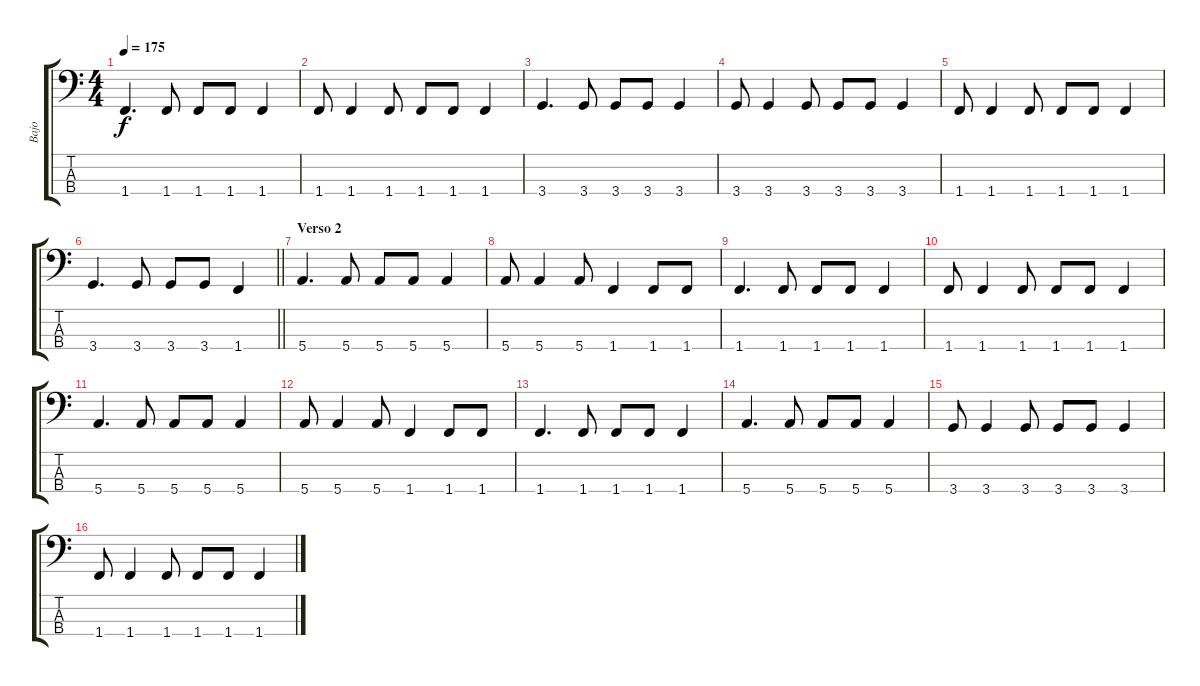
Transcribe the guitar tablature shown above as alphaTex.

\track ("Bajo" "Bajo") {instrument electricbassfinger}
\staff {score tabs}
\tuning (G2 D2 A1 E1) {hide}
\ts (4 4)
\tempo 175
\clef f4
\ks c
1.4.4{d dy f} 1.4.8 1.4.8 1.4.8 1.4.4 |
1.4.8 1.4.4 1.4.8 1.4.8 1.4.8 1.4.4 |
3.4.4{d} 3.4.8 3.4.8 3.4.8 3.4.4 |
3.4.8 3.4.4 3.4.8 3.4.8 3.4.8 3.4.4 |
1.4.8 1.4.4 1.4.8 1.4.8 1.4.8 1.4.4 |
\barLineRight lightlight
3.4.4{d} 3.4.8 3.4.8 3.4.8 1.4.4 |
\section ("" "Verso 2")
5.4.4{d} 5.4.8 5.4.8 5.4.8 5.4.4 |
5.4.8 5.4.4 5.4.8 1.4.4 1.4.8 1.4.8 |
1.4.4{d} 1.4.8 1.4.8 1.4.8 1.4.4 |
1.4.8 1.4.4 1.4.8 1.4.8 1.4.8 1.4.4 |
5.4.4{d} 5.4.8 5.4.8 5.4.8 5.4.4 |
5.4.8 5.4.4 5.4.8 1.4.4 1.4.8 1.4.8 |
1.4.4{d} 1.4.8 1.4.8 1.4.8 1.4.4 |
5.4.4{d} 5.4.8 5.4.8 5.4.8 5.4.4 |
3.4.8 3.4.4 3.4.8 3.4.8 3.4.8 3.4.4 |
1.4.8 1.4.4 1.4.8 1.4.8 1.4.8 1.4.4
